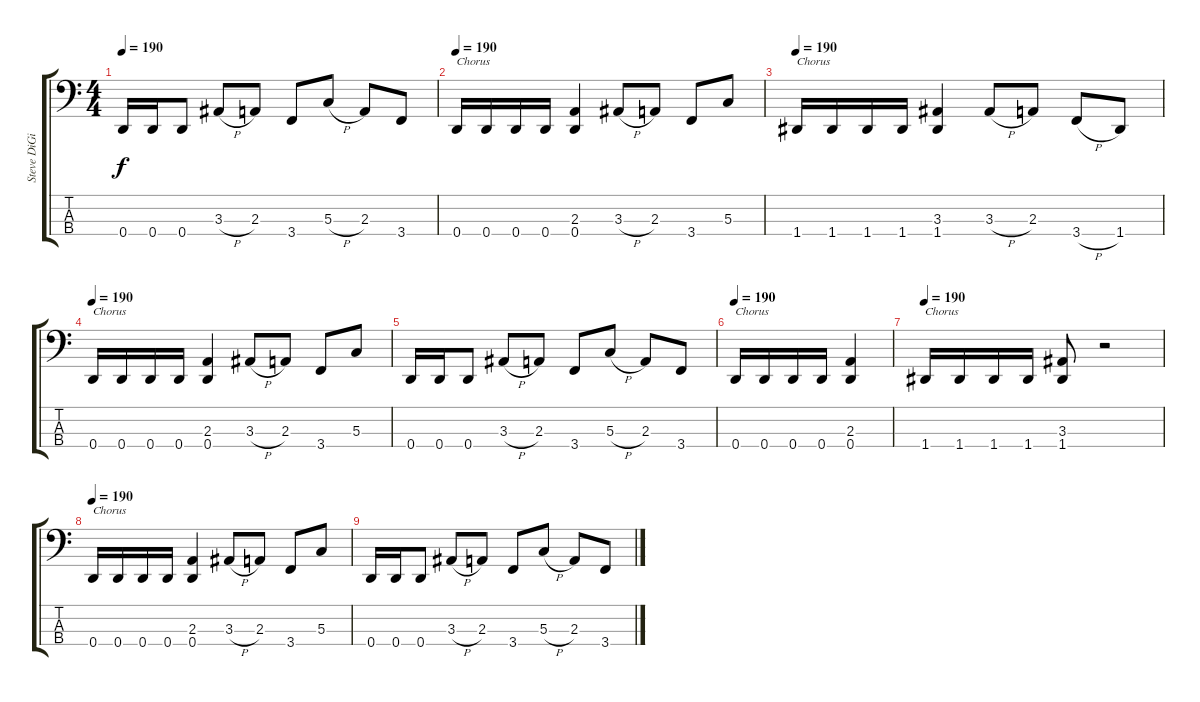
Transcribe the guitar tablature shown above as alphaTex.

\track ("Steve DiGiorgio" "Steve DiGi") {instrument electricbassfinger}
\staff {score tabs}
\tuning (F2 C2 G1 D1) {hide}
\ts (4 4)
\tempo 190
\clef f4
\ks c
0.4.16{dy f} 0.4.16 0.4.8 3.3{h}.8 2.3.8 3.4.8 5.3{h}.8 2.3.8 3.4.8 |
\tempo 190
0.4.16{txt "Chorus"} 0.4.16 0.4.16 0.4.16 (2.3 0.4).4 3.3{h}.8 2.3.8 3.4.8 5.3.8 |
\tempo 190
1.4.16{txt "Chorus"} 1.4.16 1.4.16 1.4.16 (3.3 1.4).4 3.3{h}.8 2.3.8 3.4{h}.8 1.4.8 |
\tempo 190
0.4.16{txt "Chorus"} 0.4.16 0.4.16 0.4.16 (2.3 0.4).4 3.3{h}.8 2.3.8 3.4.8 5.3.8 |
0.4.16 0.4.16 0.4.8 3.3{h}.8 2.3.8 3.4.8 5.3{h}.8 2.3.8 3.4.8 |
\tempo 190
0.4.16{txt "Chorus"} 0.4.16 0.4.16 0.4.16 (2.3 0.4).4 |
\tempo 190
1.4.16{txt "Chorus"} 1.4.16 1.4.16 1.4.16 (3.3 1.4).8 r.2 |
\tempo 190
0.4.16{txt "Chorus"} 0.4.16 0.4.16 0.4.16 (2.3 0.4).4 3.3{h}.8 2.3.8 3.4.8 5.3.8 |
0.4.16 0.4.16 0.4.8 3.3{h}.8 2.3.8 3.4.8 5.3{h}.8 2.3.8 3.4.8
